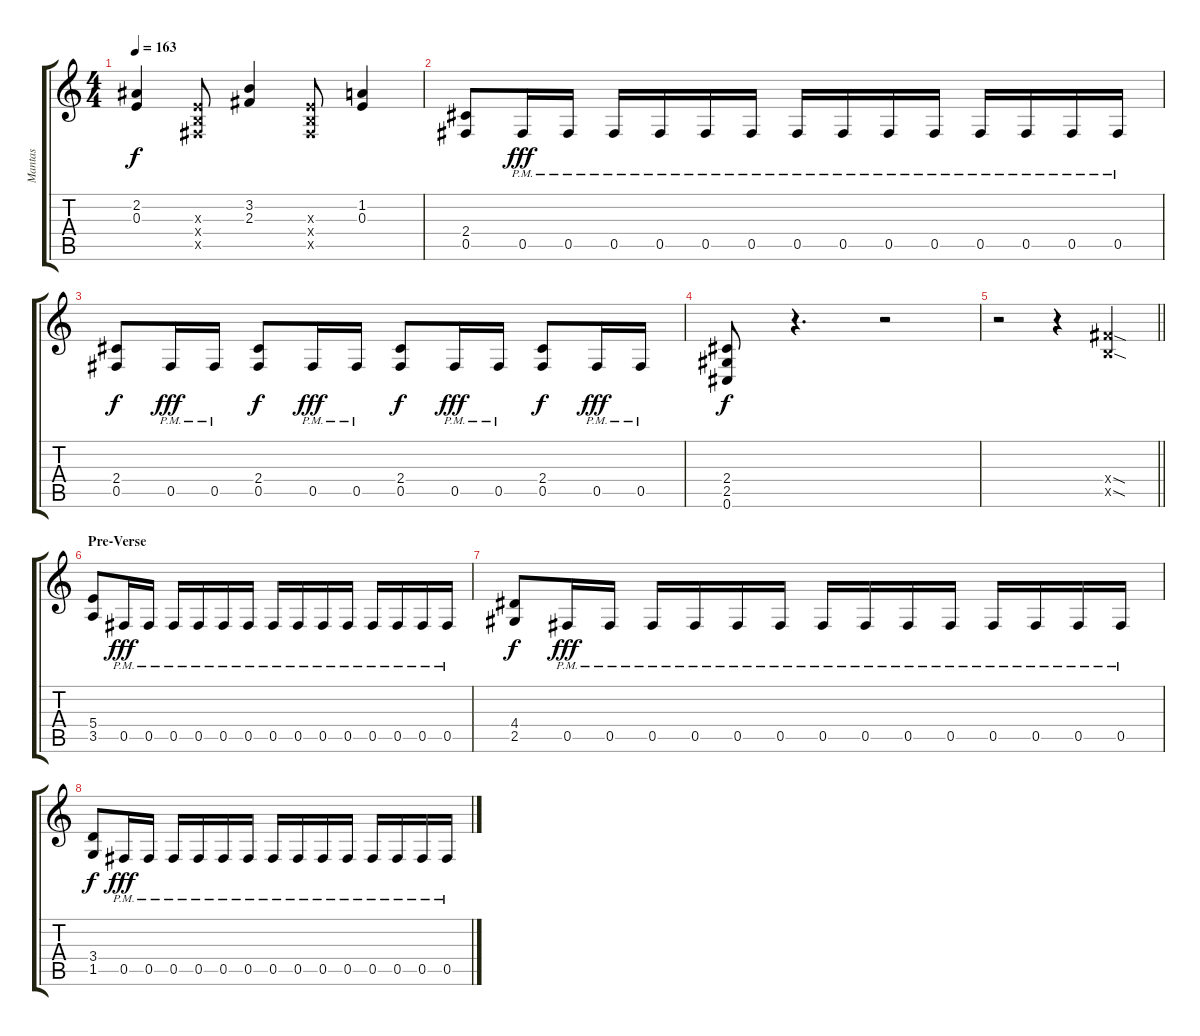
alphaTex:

\track ("Mantas" "Mantas") {instrument distortionguitar}
\staff {score tabs}
\tuning (Db4 Ab3 E3 B2 Gb2 Db2) {hide}
\ts (4 4)
\tempo 163
\clef g2
\ks c
(2.2 0.3).4{dy f} (0.3{x} 0.4{x} 0.5{x}).8 (3.2 2.3).4 (0.3{x} 0.4{x} 0.5{x}).8 (1.2 0.3).4 |
(2.4 0.5).8 0.5{pm}.16{dy fff} 0.5{pm}.16 0.5{pm}.16 0.5{pm}.16 0.5{pm}.16 0.5{pm}.16 0.5{pm}.16 0.5{pm}.16 0.5{pm}.16 0.5{pm}.16 0.5{pm}.16 0.5{pm}.16 0.5{pm}.16 0.5{pm}.16 |
(2.4 0.5).8{dy f} 0.5{pm}.16{dy fff} 0.5{pm}.16 (2.4 0.5).8{dy f} 0.5{pm}.16{dy fff} 0.5{pm}.16 (2.4 0.5).8{dy f} 0.5{pm}.16{dy fff} 0.5{pm}.16 (2.4 0.5).8{dy f} 0.5{pm}.16{dy fff} 0.5{pm}.16 |
(2.4 2.5 0.6).8{dy f} r.4{d} r.2 |
\barLineRight lightlight
r.2 r.4 (0.4{sod x} 12.5{sod x}).4 |
\section ("" "Pre-Verse")
(5.4 3.5).8 0.5{pm}.16{dy fff} 0.5{pm}.16 0.5{pm}.16 0.5{pm}.16 0.5{pm}.16 0.5{pm}.16 0.5{pm}.16 0.5{pm}.16 0.5{pm}.16 0.5{pm}.16 0.5{pm}.16 0.5{pm}.16 0.5{pm}.16 0.5{pm}.16 |
(4.4 2.5).8{dy f} 0.5{pm}.16{dy fff} 0.5{pm}.16 0.5{pm}.16 0.5{pm}.16 0.5{pm}.16 0.5{pm}.16 0.5{pm}.16 0.5{pm}.16 0.5{pm}.16 0.5{pm}.16 0.5{pm}.16 0.5{pm}.16 0.5{pm}.16 0.5{pm}.16 |
(3.4 1.5).8{dy f} 0.5{pm}.16{dy fff} 0.5{pm}.16 0.5{pm}.16 0.5{pm}.16 0.5{pm}.16 0.5{pm}.16 0.5{pm}.16 0.5{pm}.16 0.5{pm}.16 0.5{pm}.16 0.5{pm}.16 0.5{pm}.16 0.5{pm}.16 0.5{pm}.16
